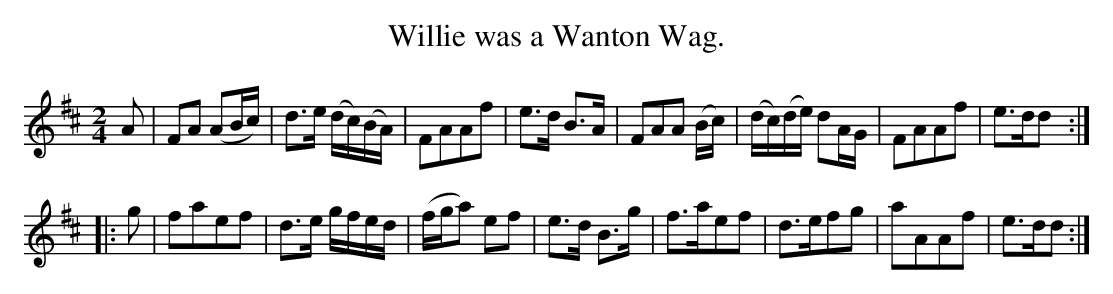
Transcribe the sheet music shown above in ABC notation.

X:1
T:Willie was a Wanton Wag.
M:2/4
L:1/8
K:D
A|FA (AB/c/)| d>e        (d/c/)(B/A/)| FAAf     |e>d B>A|\
FAA (B/c/)|(d/c/)(d/e/) dA/G/      | FAAf     |e>dd  :|
|:g|faef      | d>e         g/f/e/d/   |(f/g/a) ef|e>d B>g|\
f>aef     | d>efg                  | aAAf     |e>dd  :|
